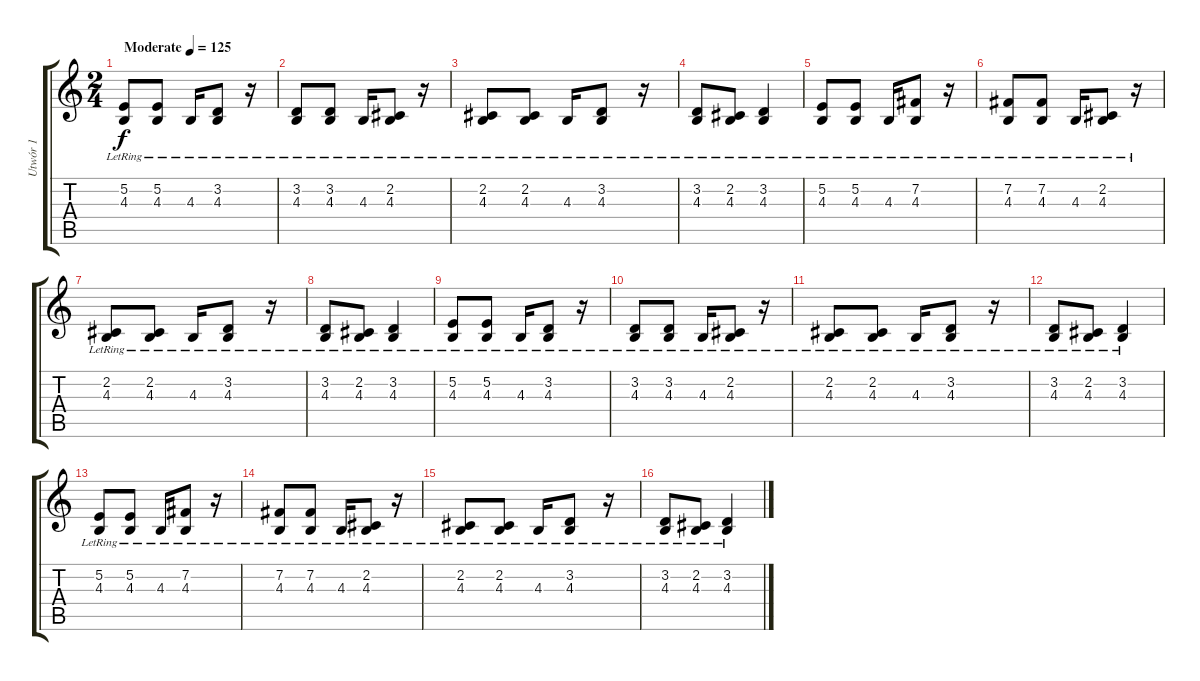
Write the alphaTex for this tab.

\track ("Utwór 1" "Utwór 1") {instrument pad4choir}
\staff {score tabs}
\tuning (E4 B3 G3 D3 A2 E2) {hide}
\ts (2 4)
\tempo (125 "Moderate")
\clef g2
\ks c
(5.2{lr} 4.3{lr}).8{dy f instrument pad4choir} (5.2{lr} 4.3{lr}).8 4.3{lr}.16 (3.2{lr} 4.3{lr}).8 r.16 |
(3.2{lr} 4.3{lr}).8 (3.2{lr} 4.3{lr}).8 4.3{lr}.16 (2.2{lr} 4.3{lr}).8 r.16 |
(2.2{lr} 4.3{lr}).8 (2.2{lr} 4.3{lr}).8 4.3{lr}.16 (3.2{lr} 4.3{lr}).8 r.16 |
(3.2{lr} 4.3{lr}).8 (2.2{lr} 4.3{lr}).8 (3.2{lr} 4.3{lr}).4 |
(5.2{lr} 4.3{lr}).8 (5.2{lr} 4.3{lr}).8 4.3{lr}.16 (7.2{lr} 4.3{lr}).8 r.16 |
(7.2{lr} 4.3{lr}).8 (7.2{lr} 4.3{lr}).8 4.3{lr}.16 (2.2{lr} 4.3{lr}).8 r.16 |
(2.2{lr} 4.3{lr}).8 (2.2{lr} 4.3{lr}).8 4.3{lr}.16 (3.2{lr} 4.3{lr}).8 r.16 |
(3.2{lr} 4.3{lr}).8 (2.2{lr} 4.3{lr}).8 (3.2{lr} 4.3{lr}).4 |
(5.2{lr} 4.3{lr}).8 (5.2{lr} 4.3{lr}).8 4.3{lr}.16 (3.2{lr} 4.3{lr}).8 r.16 |
(3.2{lr} 4.3{lr}).8 (3.2{lr} 4.3{lr}).8 4.3{lr}.16 (2.2{lr} 4.3{lr}).8 r.16 |
(2.2{lr} 4.3{lr}).8 (2.2{lr} 4.3{lr}).8 4.3{lr}.16 (3.2{lr} 4.3{lr}).8 r.16 |
(3.2{lr} 4.3{lr}).8 (2.2{lr} 4.3{lr}).8 (3.2{lr} 4.3{lr}).4 |
(5.2{lr} 4.3{lr}).8 (5.2{lr} 4.3{lr}).8 4.3{lr}.16 (7.2{lr} 4.3{lr}).8 r.16 |
(7.2{lr} 4.3{lr}).8 (7.2{lr} 4.3{lr}).8 4.3{lr}.16 (2.2{lr} 4.3{lr}).8 r.16 |
(2.2{lr} 4.3{lr}).8 (2.2{lr} 4.3{lr}).8 4.3{lr}.16 (3.2{lr} 4.3{lr}).8 r.16 |
(3.2{lr} 4.3{lr}).8 (2.2{lr} 4.3{lr}).8 (3.2{lr} 4.3{lr}).4
